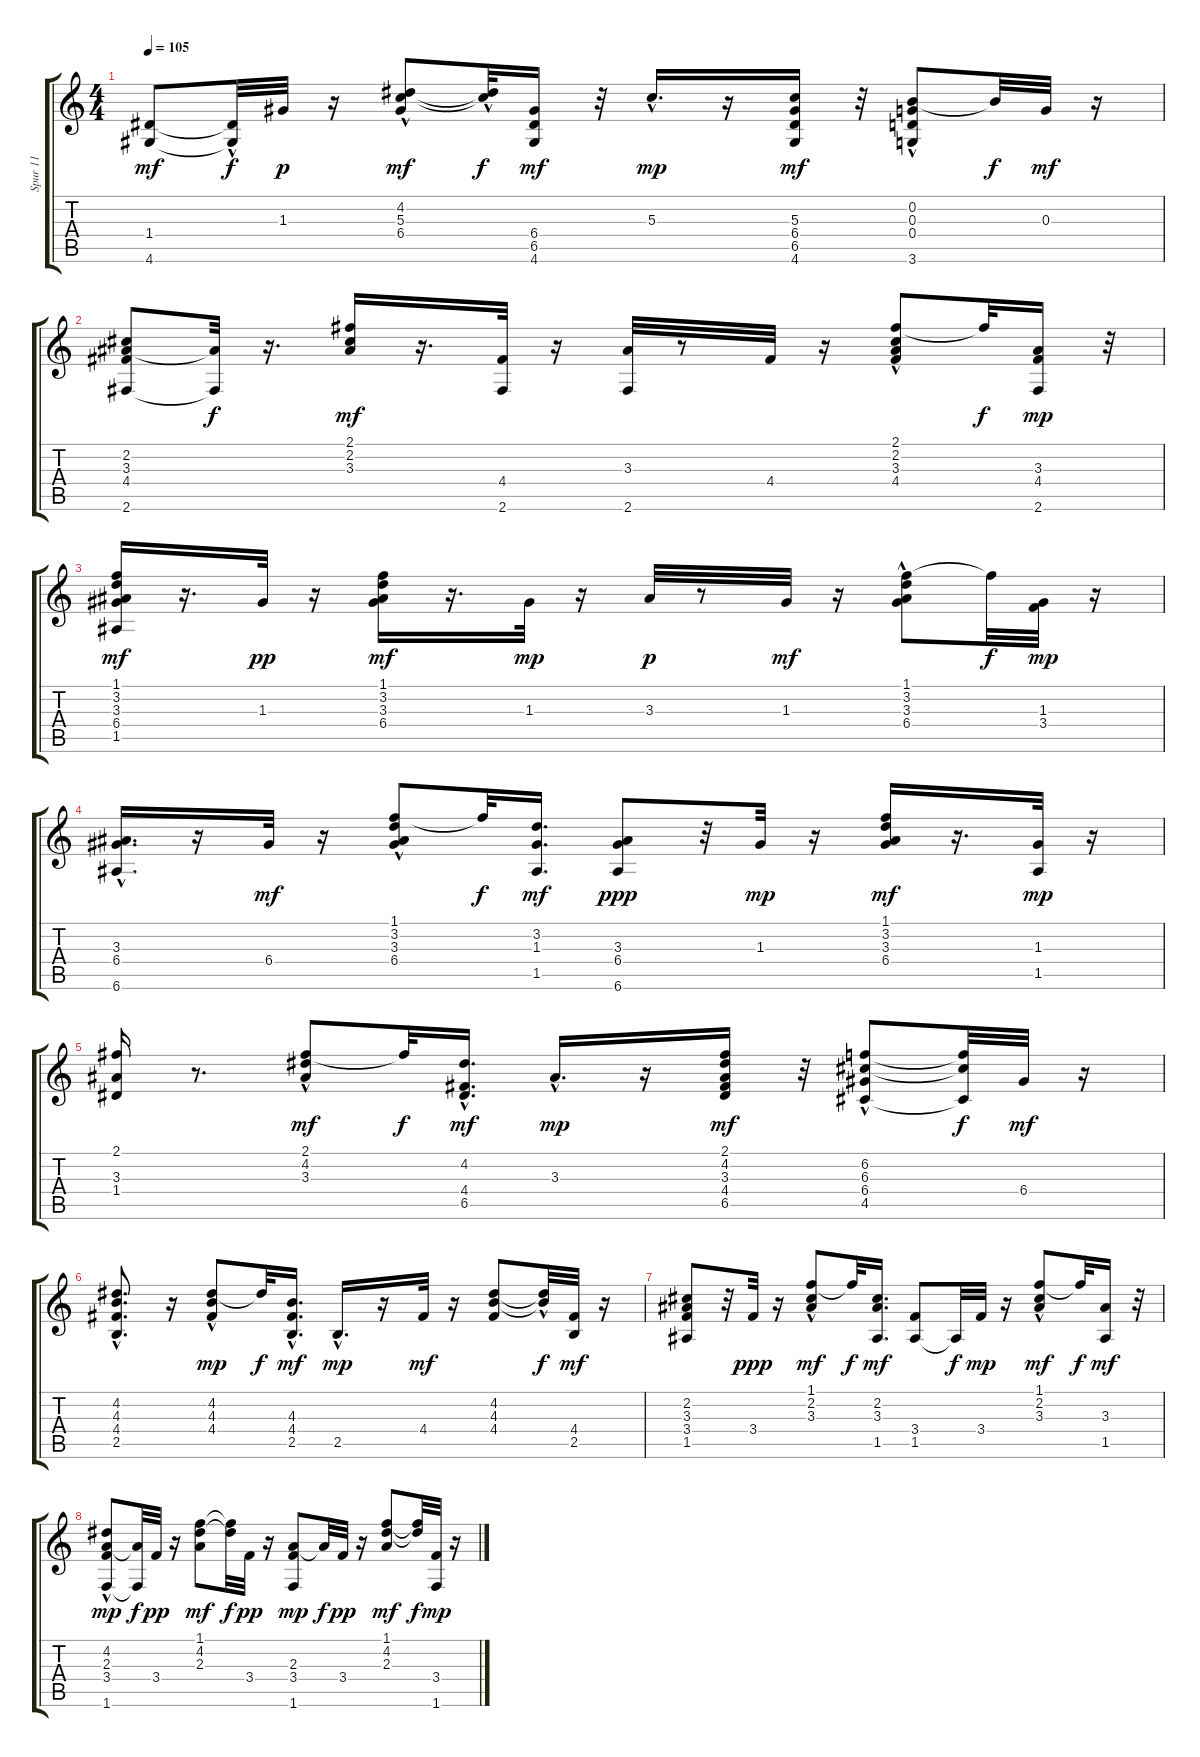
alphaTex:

\track ("Spur 11" "Spur 11") {instrument acousticguitarsteel}
\staff {score tabs}
\tuning (E4 B3 G3 D3 A2 E2) {hide}
\ts (4 4)
\tempo 105
\clef g2
\ks c
(1.4 4.6).8{dy mf} (1.4{hac t} 4.6{t}).32{dy f} 1.3.32{dy p} r.16 (4.2 5.3 6.4{hac}).8{dy mf} (4.2{t} 5.3{hac t}).32{dy f} (6.4 6.5 4.6).16{dy mf} r.32 5.3{hac}.16{d dy mp} r.16 (5.3 6.4 6.5 4.6).16{dy mf} r.32 (0.2 0.3{hac} 0.4 3.6{hac}).8 0.2{t}.32{dy f} 0.3.32{dy mf} r.16 |
(2.2 3.3 4.4 2.6).8 (3.3{t} 2.6{t}).32{dy f} r.16{d} (2.1 2.2 3.3).16{dy mf} r.16{d} (4.4 2.6).32 r.16 (3.3 2.6).32 r.8 4.4.32 r.16 (2.1 2.2 3.3{hac} 4.4).8 2.1{t}.32{dy f} (3.3 4.4 2.6).16{dy mp} r.32 |
(1.1 3.2 3.3 6.4 1.5).16{dy mf} r.16{d} 1.3.32{dy pp} r.16 (1.1 3.2 3.3 6.4).16{dy mf} r.16{d} 1.3.32{dy mp} r.16 3.3.32{dy p} r.8 1.3.32{dy mf} r.16 (1.1 3.2 3.3{hac} 6.4).8 1.1{t}.32{dy f} (1.3 3.4).32{dy mp} r.16 |
(3.3 6.4 6.6{hac}).16{d} r.16 6.4.32{dy mf} r.16 (1.1 3.2{hac} 3.3 6.4).8 1.1{t}.32{dy f} (3.2 1.3 1.5).16{d dy mf} (3.3 6.4 6.6).8{dy ppp} r.32 1.3.32{dy mp} r.16 (1.1 3.2 3.3 6.4).16{dy mf} r.16{d} (1.3 1.5).32{dy mp} r.16 |
(2.1 3.3 1.4).16 r.8{d} (2.1 4.2 3.3{hac}).8{dy mf} 2.1{t}.32{dy f} (4.2{hac} 4.4 6.5).16{d dy mf} 3.3{hac}.16{d dy mp} r.16 (2.1 4.2 3.3 4.4 6.5).16{dy mf} r.32 (6.2 6.3 6.4{hac} 4.5).8 (6.2{t} 6.3{t} 4.5{t}).32{dy f} 6.4.32{dy mf} r.16 |
(4.2 4.3{hac} 4.4 2.5{hac}).8{d} r.16 (4.2 4.3 4.4{hac}).8{dy mp} 4.2{t}.32{dy f} (4.3{hac} 4.4 2.5{hac}).16{d dy mf} 2.5{hac}.16{d dy mp} r.16 4.4.32{dy mf} r.16 (4.2 4.3 4.4).8 (4.2{hac t} 4.3{t}).32{dy f} (4.4 2.5).32{dy mf} r.16 |
(2.2 3.3 3.4 1.5).8 r.32 3.4.32{dy ppp} r.16 (1.1 2.2 3.3{hac}).8{dy mf} 1.1{t}.32{dy f} (2.2 3.3 1.5).16{d dy mf} (3.4 1.5).8 1.5{t}.32{dy f} 3.4.32{dy mp} r.16 (1.1 2.2{hac} 3.3).8{dy mf} 1.1{t}.32{dy f} (3.3 1.5).16{dy mf} r.32 |
(4.2 2.3 3.4{hac} 1.6).8{dy mp} (2.3{t} 1.6{t}).32{dy f} 3.4.32{dy pp} r.16 (1.1 4.2 2.3).8{dy mf} (1.1{t} 4.2{t}).32{dy f} 3.4.32{dy pp} r.16 (2.3 3.4 1.6).8{dy mp} 2.3{t}.32{dy f} 3.4.32{dy pp} r.16 (1.1 4.2 2.3).8{dy mf} (1.1{t} 4.2{t}).32{dy f} (3.4 1.6).32{dy mp} r.16
